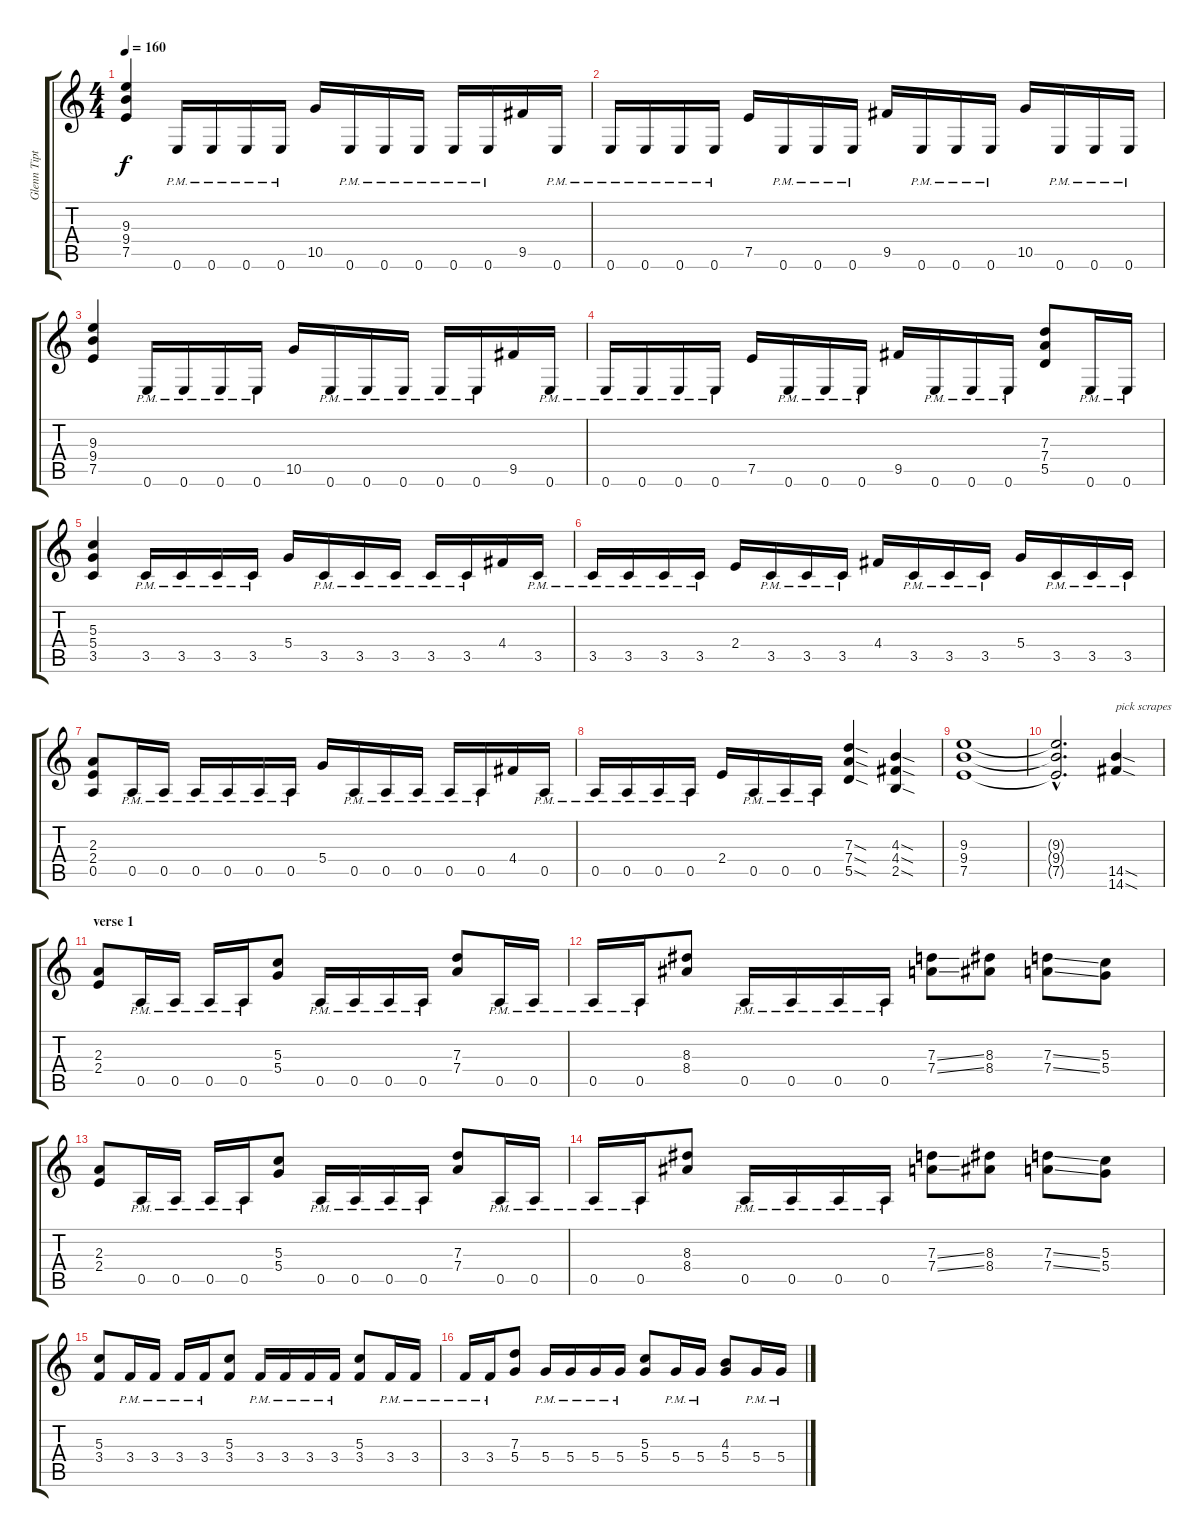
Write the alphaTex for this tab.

\track ("Glenn Tipton" "Glenn Tipt") {instrument distortionguitar}
\staff {score tabs}
\tuning (E4 B3 G3 D3 A2 E2) {hide}
\ts (4 4)
\tempo 160
\clef g2
\ks c
(9.3 9.4 7.5).4{dy f instrument distortionguitar} 0.6{pm}.16 0.6{pm}.16 0.6{pm}.16 0.6{pm}.16 10.5.16 0.6{pm}.16 0.6{pm}.16 0.6{pm}.16 0.6{pm}.16 0.6{pm}.16 9.5.16 0.6{pm}.16 |
0.6{pm}.16 0.6{pm}.16 0.6{pm}.16 0.6{pm}.16 7.5.16 0.6{pm}.16 0.6{pm}.16 0.6{pm}.16 9.5.16 0.6{pm}.16 0.6{pm}.16 0.6{pm}.16 10.5.16 0.6{pm}.16 0.6{pm}.16 0.6{pm}.16 |
(9.3 9.4 7.5).4 0.6{pm}.16 0.6{pm}.16 0.6{pm}.16 0.6{pm}.16 10.5.16 0.6{pm}.16 0.6{pm}.16 0.6{pm}.16 0.6{pm}.16 0.6{pm}.16 9.5.16 0.6{pm}.16 |
0.6{pm}.16 0.6{pm}.16 0.6{pm}.16 0.6{pm}.16 7.5.16 0.6{pm}.16 0.6{pm}.16 0.6{pm}.16 9.5.16 0.6{pm}.16 0.6{pm}.16 0.6{pm}.16 (7.3 7.4 5.5).8 0.6{pm}.16 0.6{pm}.16 |
(5.3 5.4 3.5).4 3.5{pm}.16 3.5{pm}.16 3.5{pm}.16 3.5{pm}.16 5.4.16 3.5{pm}.16 3.5{pm}.16 3.5{pm}.16 3.5{pm}.16 3.5{pm}.16 4.4.16 3.5{pm}.16 |
3.5{pm}.16 3.5{pm}.16 3.5{pm}.16 3.5{pm}.16 2.4.16 3.5{pm}.16 3.5{pm}.16 3.5{pm}.16 4.4.16 3.5{pm}.16 3.5{pm}.16 3.5{pm}.16 5.4.16 3.5{pm}.16 3.5{pm}.16 3.5{pm}.16 |
(2.3 2.4 0.5).8 0.5{pm}.16 0.5{pm}.16 0.5{pm}.16 0.5{pm}.16 0.5{pm}.16 0.5{pm}.16 5.4.16 0.5{pm}.16 0.5{pm}.16 0.5{pm}.16 0.5{pm}.16 0.5{pm}.16 4.4.16 0.5{pm}.16 |
0.5{pm}.16 0.5{pm}.16 0.5{pm}.16 0.5{pm}.16 2.4.16 0.5{pm}.16 0.5{pm}.16 0.5{pm}.16 (7.3{sod} 7.4{sod} 5.5{sod}).4 (4.3{sod} 4.4{sod} 2.5{sod}).4 |
(9.3 9.4 7.5).1 |
(9.3{hac t} 9.4{hac t} 7.5{hac t}).2{d} (14.5{sod} 14.6{sod}).4{txt "pick scrapes" instrument guitarfretnoise} |
\section ("" "verse 1")
(2.3 2.4).8{instrument distortionguitar} 0.5{pm}.16 0.5{pm}.16 0.5{pm}.16 0.5{pm}.16 (5.3 5.4).8 0.5{pm}.16 0.5{pm}.16 0.5{pm}.16 0.5{pm}.16 (7.3 7.4).8 0.5{pm}.16 0.5{pm}.16 |
0.5{pm}.16 0.5{pm}.16 (8.3 8.4).8 0.5{pm}.16 0.5{pm}.16 0.5{pm}.16 0.5{pm}.16 (7.3{ss} 7.4{ss}).8 (8.3 8.4).8 (7.3{ss} 7.4{ss}).8 (5.3 5.4).8 |
(2.3 2.4).8 0.5{pm}.16 0.5{pm}.16 0.5{pm}.16 0.5{pm}.16 (5.3 5.4).8 0.5{pm}.16 0.5{pm}.16 0.5{pm}.16 0.5{pm}.16 (7.3 7.4).8 0.5{pm}.16 0.5{pm}.16 |
0.5{pm}.16 0.5{pm}.16 (8.3 8.4).8 0.5{pm}.16 0.5{pm}.16 0.5{pm}.16 0.5{pm}.16 (7.3{ss} 7.4{ss}).8 (8.3 8.4).8 (7.3{ss} 7.4{ss}).8 (5.3 5.4).8 |
(5.3 3.4).8 3.4{pm}.16 3.4{pm}.16 3.4{pm}.16 3.4{pm}.16 (5.3 3.4).8 3.4{pm}.16 3.4{pm}.16 3.4{pm}.16 3.4{pm}.16 (5.3 3.4).8 3.4{pm}.16 3.4{pm}.16 |
3.4{pm}.16 3.4{pm}.16 (7.3 5.4).8 5.4{pm}.16 5.4{pm}.16 5.4{pm}.16 5.4{pm}.16 (5.3 5.4).8 5.4{pm}.16 5.4{pm}.16 (4.3 5.4).8 5.4{pm}.16 5.4{pm}.16
